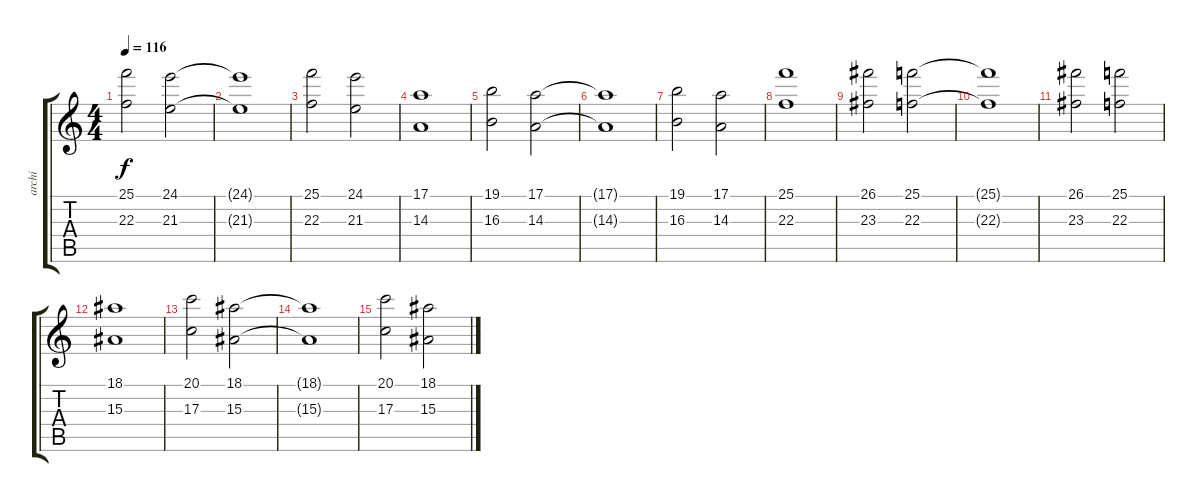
\track ("archi" "archi") {instrument stringensemble2}
\staff {score tabs}
\tuning (E4 B3 G3 D3 A2 E2) {hide}
\ts (4 4)
\tempo 116
\clef g2
\ks c
(25.1 22.3).2{dy f} (24.1 21.3).2 |
(24.1{t} 21.3{t}).1 |
(25.1 22.3).2 (24.1 21.3).2 |
(17.1 14.3).1 |
(19.1 16.3).2 (17.1 14.3).2 |
(17.1{t} 14.3{t}).1 |
(19.1 16.3).2 (17.1 14.3).2 |
(25.1 22.3).1 |
(26.1 23.3).2 (25.1 22.3).2 |
(25.1{t} 22.3{t}).1 |
(26.1 23.3).2 (25.1 22.3).2 |
(18.1 15.3).1 |
(20.1 17.3).2 (18.1 15.3).2 |
(18.1{t} 15.3{t}).1 |
(20.1 17.3).2 (18.1 15.3).2
